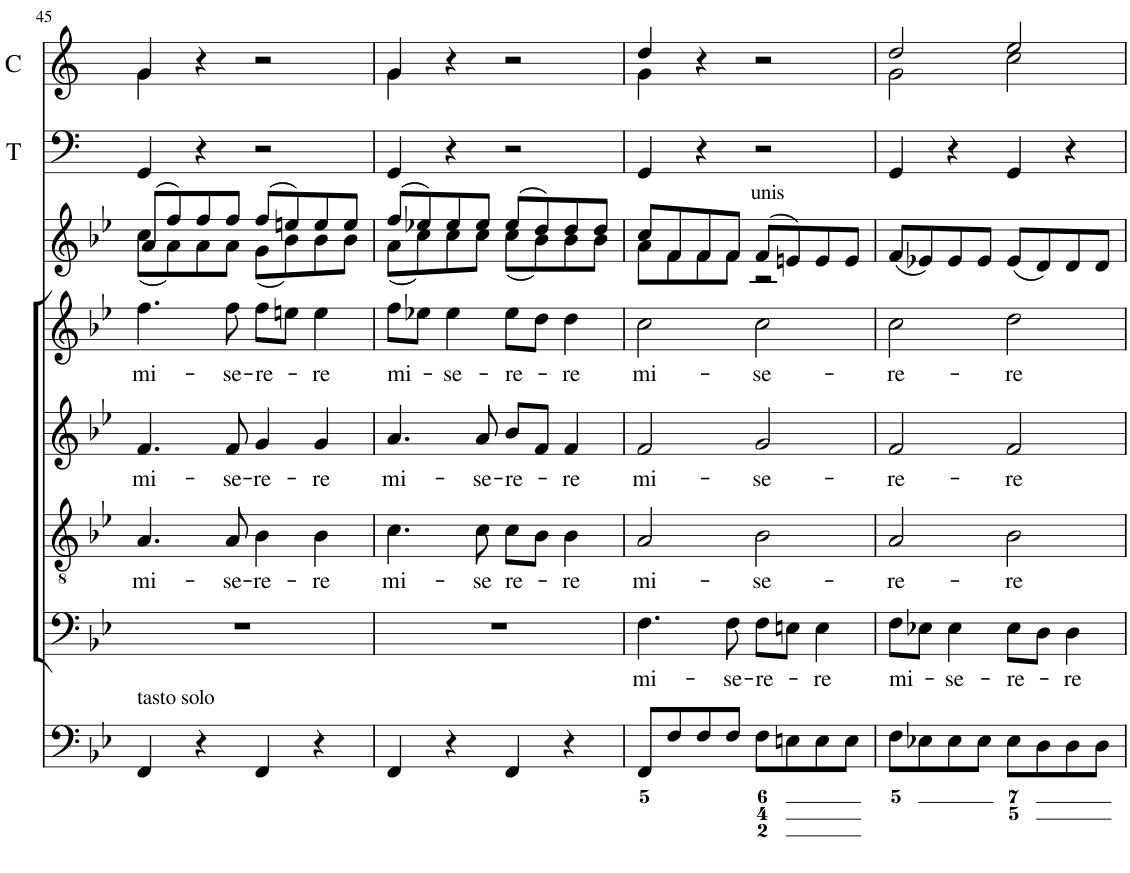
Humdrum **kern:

**kern	**kern	**text	**kern	**text	**kern	**text	**kern	**text	**kern	**kern	**kern	**kern	**kern
*part10	*part9	*part9	*part8	*part8	*part7	*part7	*part6	*part6	*part5	*part4	*part3	*part2	*part1
*staff10	*staff9	*staff9	*staff8	*staff8	*staff7	*staff7	*staff6	*staff6	*staff5	*staff4	*staff3	*staff2	*staff1
*I"Organ	*I"Voice	*	*I"Tenor	*	*I"Alto	*	*I"Voice	*	*I"Violin	*I"Violin	*I"2 Violini	*I"Timpani	*I"Clarini in B[b]
*	*	*	*	*	*	*	*	*	*I'Vln	*I'Vln	*I'Vln	*I'T	*I'C
!!LO:PB:g=z
*clefF4	*clefF4	*	*clefGv2	*	*clefG2	*	*clefG2	*	*clefG2	*clefG2	*clefG2	*clefF4	*clefG2
*	*	*	*	*	*	*	*	*	*	*	*	*Trd1c2	*Trd1c2
*k[b-e-]	*k[b-e-]	*	*k[b-e-]	*	*k[b-e-]	*	*k[b-e-]	*	*k[b-e-]	*k[b-e-]	*k[b-e-]	*k[]	*k[]
*M4/4	*M4/4	*	*M4/4	*	*M4/4	*	*M4/4	*	*M4/4	*M4/4	*M4/4	*M4/4	*M4/4
*met(c)	*met(c)	*	*met(c)	*	*met(c)	*	*met(c)	*	*met(c)	*met(c)	*met(c)	*met(c)	*met(c)
=45	=45	=45	=45	=45	=45	=45	=45	=45	=45	=45	=45	=45	=45
!LO:TX:a:t=tasto solo	!	!	!	!	!	!	!	!	!	!	!	!	!
!	!	!	!	!LO:LY:b	!	!LO:LY:b	!	!LO:LY:b	!	!	!	!	!
*	*	*	*	*	*	*	*	*	*	*	*^	*	*^
4FF/	1r	.	4.A/	mi-	4.f/	mi-	4.ff\	mi-	(8cc\L	(8a\L	(8a/L	(8cc\L	4GG/	4g/	4g\
.	.	.	.	.	.	.	.	.	8a\J)	8ff\J)	8ff/)	8a\)	.	.	.
4r	.	.	.	.	.	.	.	.	8a/L	8ff\L	8ff/	8a\	4r	4r	2.ryy
!	!	!	!	!LO:LY:b	!	!LO:LY:b	!	!LO:LY:b	!	!	!	!	!	!	!
.	.	.	8A/	-se-	8f/	-se-	8ff\	-se-	8a/J	8ff\J	8ff/J	8a\J	.	.	.
!	!	!	!	!LO:LY:b	!	!LO:LY:b	!	!LO:LY:b	!	!	!	!	!	!	!
4FF/	.	.	4B-\	-re-	4g/	-re-	8ff\L	-re-	(8g/L	(8ff\L	(8ff/L	(8g\L	2r	2r	.
.	.	.	.	.	.	.	8een\J	.	8b-/J)	8een\J)	8een/)	8b-\)	.	.	.
!	!	!	!	!LO:LY:b	!	!LO:LY:b	!	!LO:LY:b	!	!	!	!	!	!	!
4r	.	.	4B-\	-re	4g/	-re	4ee\	-re	8b-\L	8ee\L	8ee/	8b-\	.	.	.
.	.	.	.	.	.	.	.	.	8b-\J	8ee\J	8ee/J	8b-\J	.	.	.
=46	=46	=46	=46	=46	=46	=46	=46	=46	=46	=46	=46	=46	=46	=46	=46
!	!	!	!	!LO:LY:b	!	!LO:LY:b	!	!LO:LY:b	!	!	!	!	!	!	!
4FF/	1r	.	4.c\	mi-	4.a/	mi-	8ff\L	mi-	(8a\L	(8ff\L	(8ff/L	(8a\L	4GG/	4g/	4g\
.	.	.	.	.	.	.	8ee-X\J	.	8cc\J)	8ee-X\J)	8ee-X/)	8cc\)	.	.	.
!	!	!	!	!	!	!	!	!LO:LY:b	!	!	!	!	!	!	!
4r	.	.	.	.	.	.	4ee-\	-se-	8cc\L	8ee-\L	8ee-/	8cc\	4r	4r	2.ryy
!	!	!	!	!LO:LY:b	!	!LO:LY:b	!	!	!	!	!	!	!	!	!
.	.	.	8c\	-se	8a/	-se-	.	.	8cc\J	8ee-\J	8ee-/J	8cc\J	.	.	.
!	!	!	!	!LO:LY:b	!	!LO:LY:b	!	!LO:LY:b	!	!	!	!	!	!	!
4FF/	.	.	8c\L	re-	8b-/L	-re-	8ee-\L	-re-	(8cc\L	(8ee-\L	(8ee-/L	(8cc\L	2r	2r	.
.	.	.	8B-\J	.	8f/J	.	8dd\J	.	8b-\J)	8dd\J)	8dd/)	8b-\)	.	.	.
!	!	!	!	!LO:LY:b	!	!LO:LY:b	!	!LO:LY:b	!	!	!	!	!	!	!
4r	.	.	4B-\	-re	4f/	-re	4dd\	-re	8b-\L	8dd\L	8dd/	8b-\	.	.	.
.	.	.	.	.	.	.	.	.	8b-\J	8dd\J	8dd/J	8b-\J	.	.	.
=47	=47	=47	=47	=47	=47	=47	=47	=47	=47	=47	=47	=47	=47	=47	=47
!	!	!LO:LY:b	!	!LO:LY:b	!	!LO:LY:b	!	!LO:LY:b	!	!	!	!	!	!	!
*	*	*	*	*	*	*	*	*	*^	*^	*	*	*	*	*
8FF/L	4.F\	mi-	2A/	mi-	2f/	mi-	2cc\	mi-	8a/L	2ryy	8cc/L	2ryy	8cc/L	8a\L	4GG/	4dd/	4g\
8F/	.	.	.	.	.	.	.	.	8f/J	.	8f/J	.	8f/	8f\	.	.	.
8F/	.	.	.	.	.	.	.	.	8f/L	.	8f/L	.	8f/	8f\	4r	4r	2.ryy
!	!	!LO:LY:b	!	!	!	!	!	!	!	!	!	!	!	!	!	!	!
8F/J	8F\	-se-	.	.	.	.	.	.	8f/J	.	8f/J	.	8f/J	8f\J	.	.	.
!	!	!	!	!	!	!	!	!	!	!	!	!	!LO:TX:a:t=unis	!	!	!	!
!	!	!	!	!	!	!	!	!	!	!	!LO:TX:a:t=unis	!	!	!	!	!	!
!	!	!	!	!	!	!	!	!	!LO:TX:a:t=unis	!	!	!	!	!	!	!	!
!	!	!LO:LY:b	!	!LO:LY:b	!	!LO:LY:b	!	!LO:LY:b	!	!	!	!	!	!	!	!	!
8F\L	8F\L	-re-	2B-\	-se-	2g/	-se-	2cc\	-se-	(8f/L	2r	(8f/L	2r	(8f/L	2r	2r	2r	.
8En\	8En\J	.	.	.	.	.	.	.	8en/J)	.	8en/J)	.	8en/)	.	.	.	.
!	!	!LO:LY:b	!	!	!	!	!	!	!	!	!	!	!	!	!	!	!
8E\	4E\	-re	.	.	.	.	.	.	8e/L	.	8e/L	.	8e/	.	.	.	.
8E\J	.	.	.	.	.	.	.	.	8e/J	.	8e/J	.	8e/J	.	.	.	.
*	*	*	*	*	*	*	*	*	*v	*v	*	*	*v	*v	*	*	*
*	*	*	*	*	*	*	*	*	*	*v	*v	*	*	*	*
=48	=48	=48	=48	=48	=48	=48	=48	=48	=48	=48	=48	=48	=48	=48
!	!	!LO:LY:b	!	!LO:LY:b	!	!LO:LY:b	!	!LO:LY:b	!	!	!	!	!	!
8F\L	8F\L	mi-	2A/	-re-	2f/	-re-	2cc\	-re-	(8f/L	(8f/L	(8f/L	4GG/	2dd/	2g\
8E-X\	8E-X\J	.	.	.	.	.	.	.	8e-X/J)	8e-X/J)	8e-X/)	.	.	.
!	!	!LO:LY:b	!	!	!	!	!	!	!	!	!	!	!	!
8E-\	4E-\	-se-	.	.	.	.	.	.	8e-/L	8e-/L	8e-/	4r	.	.
8E-\J	.	.	.	.	.	.	.	.	8e-/J	8e-/J	8e-/J	.	.	.
!	!	!LO:LY:b	!	!LO:LY:b	!	!LO:LY:b	!	!LO:LY:b	!	!	!	!	!	!
8E-\L	8E-\L	-re-	2B-\	-re	2f/	-re	2dd\	-re	(8e-/L	(8e-/L	(8e-/L	4GG/	2ee/	2cc\
8D\	8D\J	.	.	.	.	.	.	.	8d/J)	8d/J)	8d/)	.	.	.
!	!	!LO:LY:b	!	!	!	!	!	!	!	!	!	!	!	!
8D\	4D\	-re	.	.	.	.	.	.	8d/L	8d/L	8d/	4r	.	.
8D\J	.	.	.	.	.	.	.	.	8d/J	8d/J	8d/J	.	.	.
*	*	*	*	*	*	*	*	*	*	*	*	*	*v	*v
=	=	=	=	=	=	=	=	=	=	=	=	=	=
*-	*-	*-	*-	*-	*-	*-	*-	*-	*-	*-	*-	*-	*-
